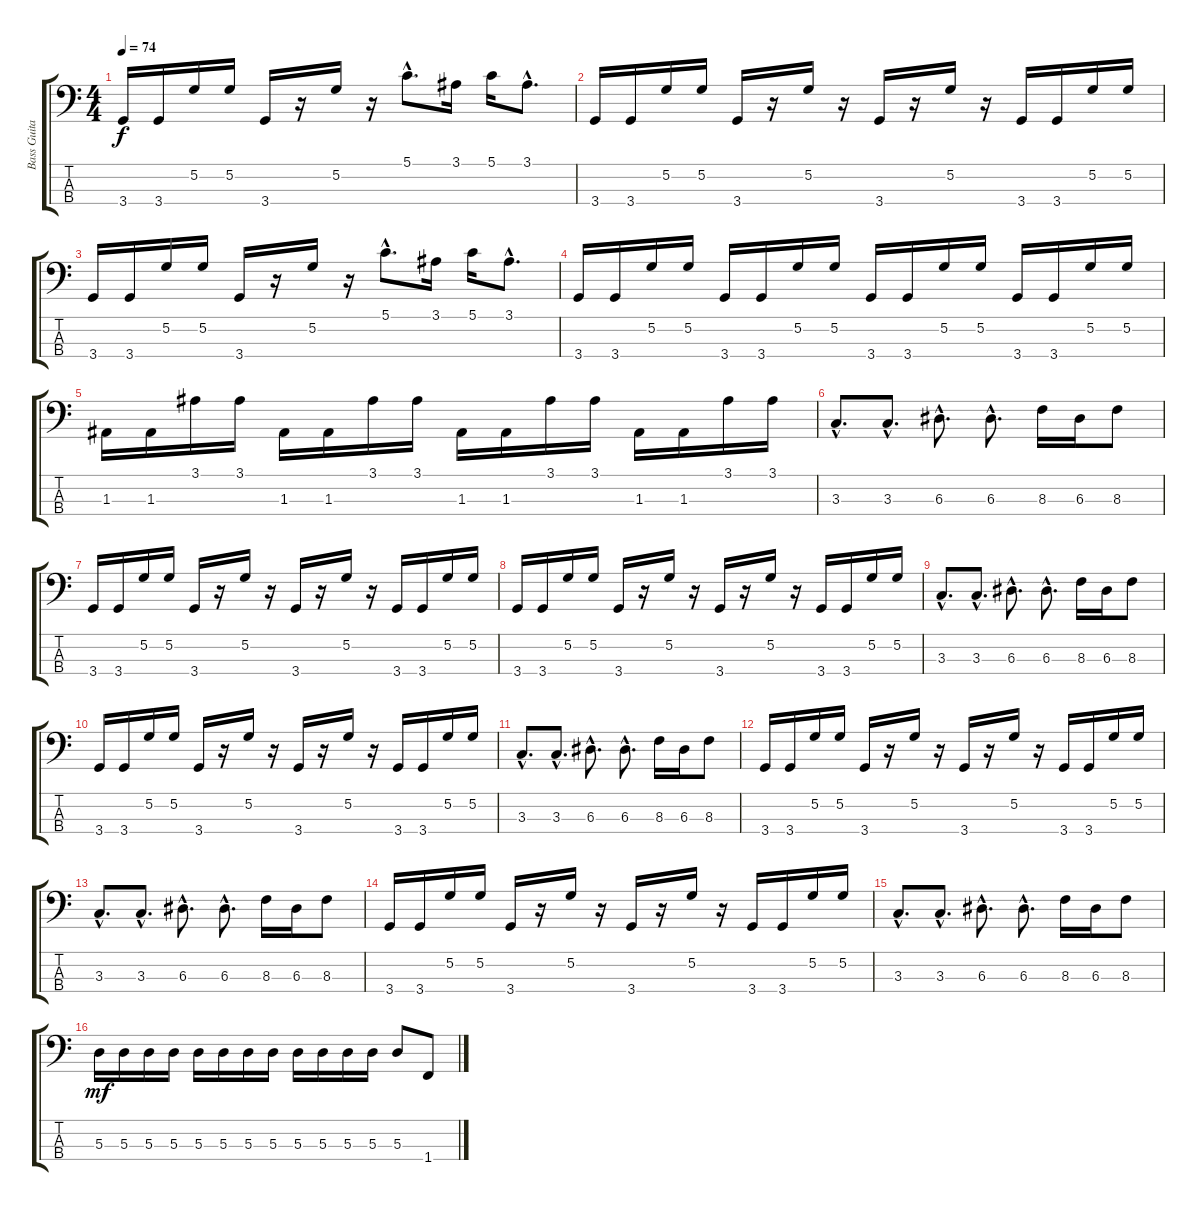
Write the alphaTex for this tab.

\track ("Bass Guitar" "Bass Guita") {instrument electricbassfinger}
\staff {score tabs}
\tuning (G2 D2 A1 E1) {hide}
\ts (4 4)
\tempo 74
\clef f4
\ks c
3.4.16{dy f} 3.4.16 5.2.16 5.2.16 3.4.16 r.16 5.2.16 r.16 5.1{hac}.8{d} 3.1.16 5.1.16 3.1{hac}.8{d} |
3.4.16 3.4.16 5.2.16 5.2.16 3.4.16 r.16 5.2.16 r.16 3.4.16 r.16 5.2.16 r.16 3.4.16 3.4.16 5.2.16 5.2.16 |
3.4.16 3.4.16 5.2.16 5.2.16 3.4.16 r.16 5.2.16 r.16 5.1{hac}.8{d} 3.1.16 5.1.16 3.1{hac}.8{d} |
3.4.16 3.4.16 5.2.16 5.2.16 3.4.16 3.4.16 5.2.16 5.2.16 3.4.16 3.4.16 5.2.16 5.2.16 3.4.16 3.4.16 5.2.16 5.2.16 |
1.3.16 1.3.16 3.1.16 3.1.16 1.3.16 1.3.16 3.1.16 3.1.16 1.3.16 1.3.16 3.1.16 3.1.16 1.3.16 1.3.16 3.1.16 3.1.16 |
3.3{hac}.8{d} 3.3{hac}.8{d} 6.3{hac}.8{d} 6.3{hac}.8{d} 8.3.16 6.3.16 8.3.8 |
3.4.16 3.4.16 5.2.16 5.2.16 3.4.16 r.16 5.2.16 r.16 3.4.16 r.16 5.2.16 r.16 3.4.16 3.4.16 5.2.16 5.2.16 |
3.4.16 3.4.16 5.2.16 5.2.16 3.4.16 r.16 5.2.16 r.16 3.4.16 r.16 5.2.16 r.16 3.4.16 3.4.16 5.2.16 5.2.16 |
3.3{hac}.8{d} 3.3{hac}.8{d} 6.3{hac}.8{d} 6.3{hac}.8{d} 8.3.16 6.3.16 8.3.8 |
3.4.16 3.4.16 5.2.16 5.2.16 3.4.16 r.16 5.2.16 r.16 3.4.16 r.16 5.2.16 r.16 3.4.16 3.4.16 5.2.16 5.2.16 |
3.3{hac}.8{d} 3.3{hac}.8{d} 6.3{hac}.8{d} 6.3{hac}.8{d} 8.3.16 6.3.16 8.3.8 |
3.4.16 3.4.16 5.2.16 5.2.16 3.4.16 r.16 5.2.16 r.16 3.4.16 r.16 5.2.16 r.16 3.4.16 3.4.16 5.2.16 5.2.16 |
3.3{hac}.8{d} 3.3{hac}.8{d} 6.3{hac}.8{d} 6.3{hac}.8{d} 8.3.16 6.3.16 8.3.8 |
3.4.16 3.4.16 5.2.16 5.2.16 3.4.16 r.16 5.2.16 r.16 3.4.16 r.16 5.2.16 r.16 3.4.16 3.4.16 5.2.16 5.2.16 |
3.3{hac}.8{d} 3.3{hac}.8{d} 6.3{hac}.8{d} 6.3{hac}.8{d} 8.3.16 6.3.16 8.3.8 |
5.3.16{dy mf} 5.3.16 5.3.16 5.3.16 5.3.16 5.3.16 5.3.16 5.3.16 5.3.16 5.3.16 5.3.16 5.3.16 5.3.8 1.4.8
